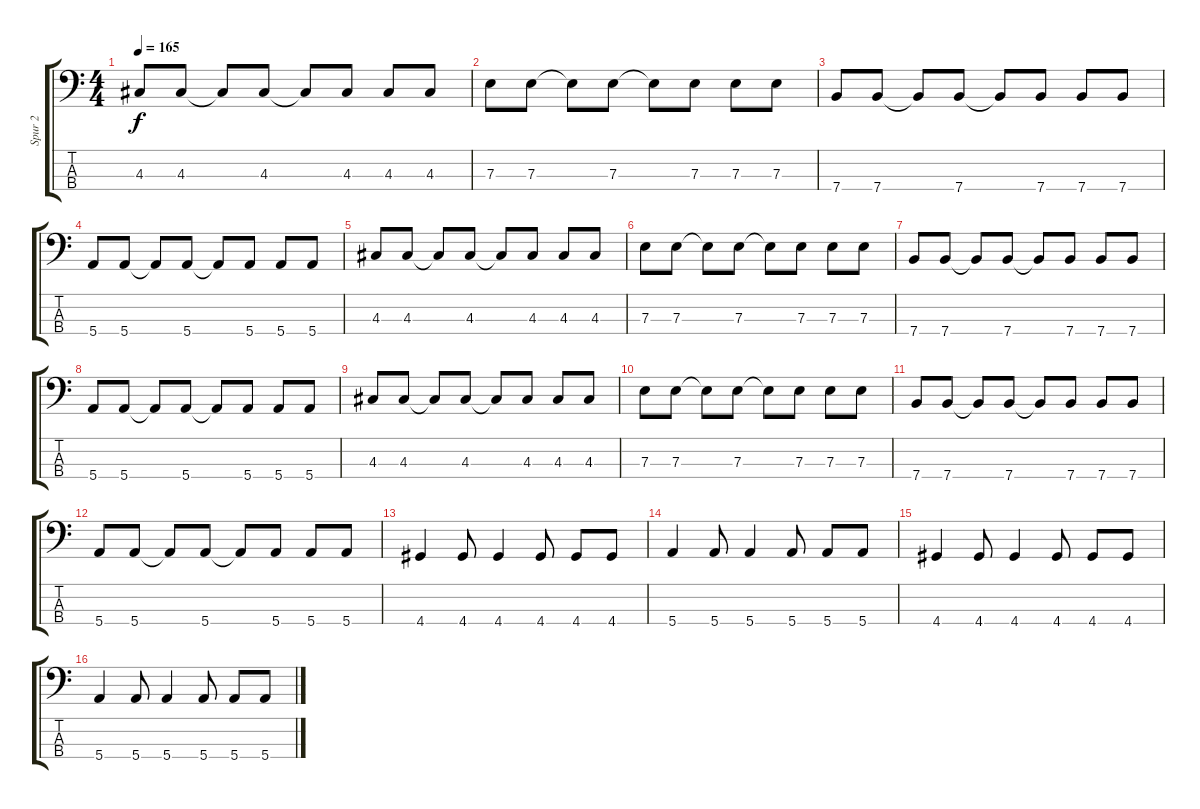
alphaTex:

\track ("Spur 2" "Spur 2") {instrument electricbasspick}
\staff {score tabs}
\tuning (G2 D2 A1 E1) {hide}
\ts (4 4)
\tempo 165
\clef f4
\ks c
4.3.8{dy f} 4.3.8 4.3{t}.8 4.3.8 4.3{t}.8 4.3.8 4.3.8 4.3.8 |
7.3.8 7.3.8 7.3{t}.8 7.3.8 7.3{t}.8 7.3.8 7.3.8 7.3.8 |
7.4.8 7.4.8 7.4{t}.8 7.4.8 7.4{t}.8 7.4.8 7.4.8 7.4.8 |
5.4.8 5.4.8 5.4{t}.8 5.4.8 5.4{t}.8 5.4.8 5.4.8 5.4.8 |
4.3.8 4.3.8 4.3{t}.8 4.3.8 4.3{t}.8 4.3.8 4.3.8 4.3.8 |
7.3.8 7.3.8 7.3{t}.8 7.3.8 7.3{t}.8 7.3.8 7.3.8 7.3.8 |
7.4.8 7.4.8 7.4{t}.8 7.4.8 7.4{t}.8 7.4.8 7.4.8 7.4.8 |
5.4.8 5.4.8 5.4{t}.8 5.4.8 5.4{t}.8 5.4.8 5.4.8 5.4.8 |
4.3.8 4.3.8 4.3{t}.8 4.3.8 4.3{t}.8 4.3.8 4.3.8 4.3.8 |
7.3.8 7.3.8 7.3{t}.8 7.3.8 7.3{t}.8 7.3.8 7.3.8 7.3.8 |
7.4.8 7.4.8 7.4{t}.8 7.4.8 7.4{t}.8 7.4.8 7.4.8 7.4.8 |
5.4.8 5.4.8 5.4{t}.8 5.4.8 5.4{t}.8 5.4.8 5.4.8 5.4.8 |
4.4.4 4.4.8 4.4.4 4.4.8 4.4.8 4.4.8 |
5.4.4 5.4.8 5.4.4 5.4.8 5.4.8 5.4.8 |
4.4.4 4.4.8 4.4.4 4.4.8 4.4.8 4.4.8 |
5.4.4 5.4.8 5.4.4 5.4.8 5.4.8 5.4.8
